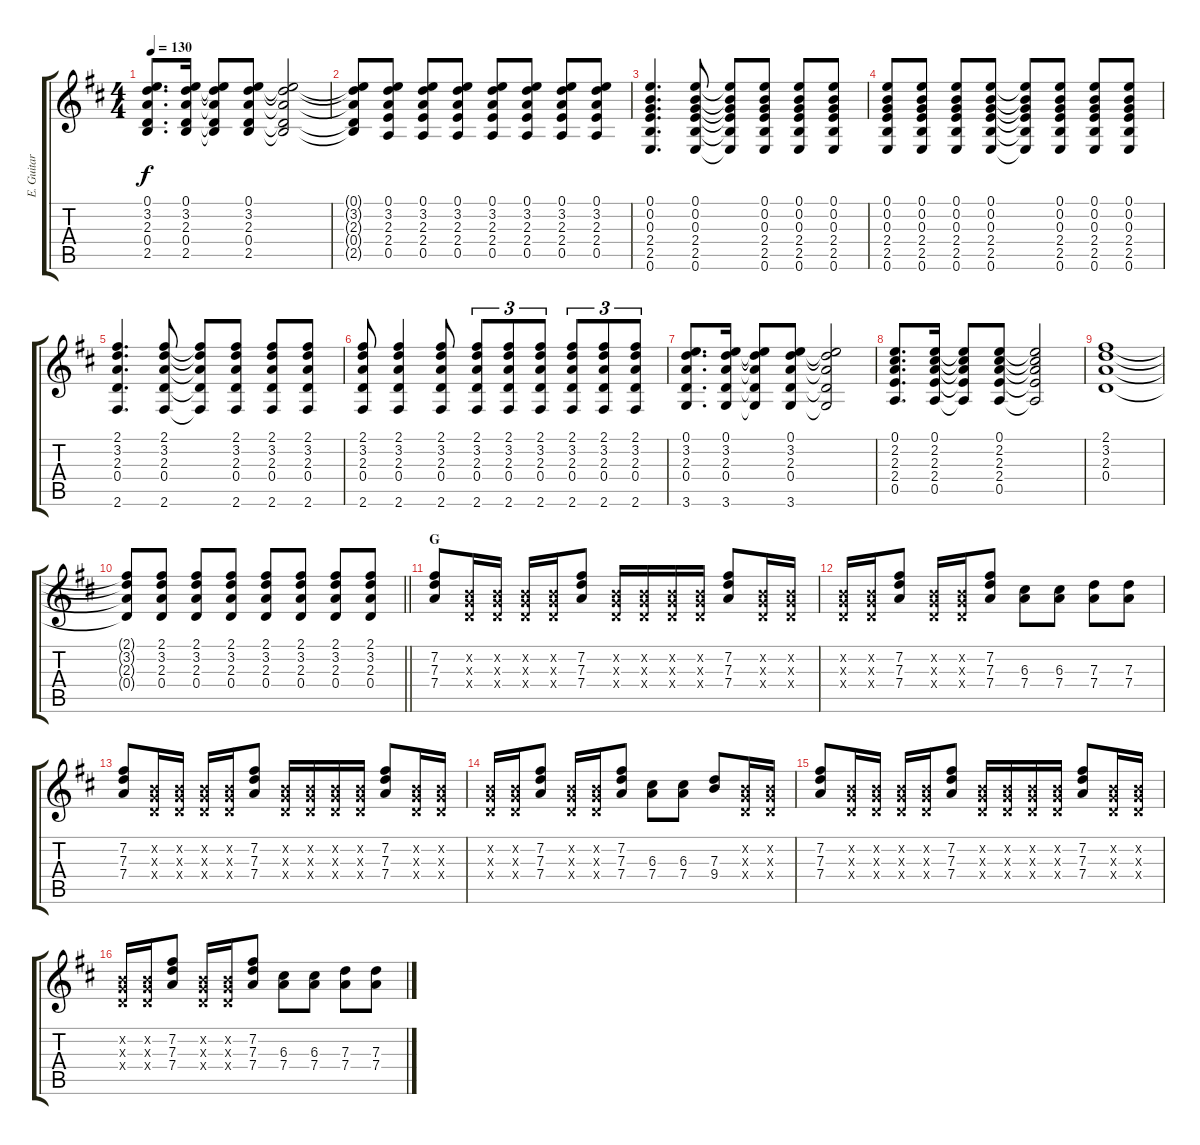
\track ("E. Guitar I" "E. Guitar ") {instrument distortionguitar}
\staff {score tabs}
\tuning (E4 B3 G3 D3 A2 E2) {hide}
\ts (4 4)
\tempo 130
\clef g2
\ks d
(0.1 3.2 2.3 0.4 2.5).8{d dy f} (0.1 3.2 2.3 0.4 2.5).16 (0.1{t} 3.2{t} 2.3{t} 0.4{t} 2.5{t}).8 (0.1 3.2 2.3 0.4 2.5).8 (0.1{t} 3.2{t} 2.3{t} 0.4{t} 2.5{t}).2 |
(0.1{t} 3.2{t} 2.3{t} 0.4{t} 2.5{t}).8 (0.1 3.2 2.3 2.4 0.5).8 (0.1 3.2 2.3 2.4 0.5).8 (0.1 3.2 2.3 2.4 0.5).8 (0.1 3.2 2.3 2.4 0.5).8 (0.1 3.2 2.3 2.4 0.5).8 (0.1 3.2 2.3 2.4 0.5).8 (0.1 3.2 2.3 2.4 0.5).8 |
(0.1 0.2 0.3 2.4 2.5 0.6).4{d} (0.1 0.2 0.3 2.4 2.5 0.6).8 (0.1{t} 0.2{t} 0.3{t} 2.4{t} 2.5{t} 0.6{t}).8 (0.1 0.2 0.3 2.4 2.5 0.6).8 (0.1 0.2 0.3 2.4 2.5 0.6).8 (0.1 0.2 0.3 2.4 2.5 0.6).8 |
(0.1 0.2 0.3 2.4 2.5 0.6).8 (0.1 0.2 0.3 2.4 2.5 0.6).8 (0.1 0.2 0.3 2.4 2.5 0.6).8 (0.1 0.2 0.3 2.4 2.5 0.6).8 (0.1{t} 0.2{t} 0.3{t} 2.4{t} 2.5{t} 0.6{t}).8 (0.1 0.2 0.3 2.4 2.5 0.6).8 (0.1 0.2 0.3 2.4 2.5 0.6).8 (0.1 0.2 0.3 2.4 2.5 0.6).8 |
(2.1 3.2 2.3 0.4 2.6).4{d} (2.1 3.2 2.3 0.4 2.6).8 (2.1{t} 3.2{t} 2.3{t} 0.4{t} 2.6{t}).8 (2.1 3.2 2.3 0.4 2.6).8 (2.1 3.2 2.3 0.4 2.6).8 (2.1 3.2 2.3 0.4 2.6).8 |
(2.1 3.2 2.3 0.4 2.6).8 (2.1 3.2 2.3 0.4 2.6).4 (2.1 3.2 2.3 0.4 2.6).8 (2.1 3.2 2.3 0.4 2.6).8{tu (3 2)} (2.1 3.2 2.3 0.4 2.6).8{tu (3 2)} (2.1 3.2 2.3 0.4 2.6).8{tu (3 2)} (2.1 3.2 2.3 0.4 2.6).8{tu (3 2)} (2.1 3.2 2.3 0.4 2.6).8{tu (3 2)} (2.1 3.2 2.3 0.4 2.6).8{tu (3 2)} |
(0.1 3.2 2.3 0.4 3.6).8{d} (0.1 3.2 2.3 0.4 3.6).16 (0.1{t} 3.2{t} 2.3{t} 0.4{t} 3.6{t}).8 (0.1 3.2 2.3 0.4 3.6).8 (0.1{t} 3.2{t} 2.3{t} 0.4{t} 3.6{t}).2 |
(0.1 2.2 2.3 2.4 0.5).8{d} (0.1 2.2 2.3 2.4 0.5).16 (0.1{t} 2.2{t} 2.3{t} 2.4{t} 0.5{t}).8 (0.1 2.2 2.3 2.4 0.5).8 (0.1{t} 2.2{t} 2.3{t} 2.4{t} 0.5{t}).2 |
(2.1 3.2 2.3 0.4).1 |
\barLineRight lightlight
(2.1{t} 3.2{t} 2.3{t} 0.4{t}).8 (2.1 3.2 2.3 0.4).8 (2.1 3.2 2.3 0.4).8 (2.1 3.2 2.3 0.4).8 (2.1 3.2 2.3 0.4).8 (2.1 3.2 2.3 0.4).8 (2.1 3.2 2.3 0.4).8 (2.1 3.2 2.3 0.4).8 |
\section ("" "G")
(7.2 7.3 7.4).8 (0.2{x} 0.3{x} 0.4{x}).16 (0.2{x} 0.3{x} 0.4{x}).16 (0.2{x} 0.3{x} 0.4{x}).16 (0.2{x} 0.3{x} 0.4{x}).16 (7.2 7.3 7.4).8 (0.2{x} 0.3{x} 0.4{x}).16 (0.2{x} 0.3{x} 0.4{x}).16 (0.2{x} 0.3{x} 0.4{x}).16 (0.2{x} 0.3{x} 0.4{x}).16 (7.2 7.3 7.4).8 (0.2{x} 0.3{x} 0.4{x}).16 (0.2{x} 0.3{x} 0.4{x}).16 |
(0.2{x} 0.3{x} 0.4{x}).16 (0.2{x} 0.3{x} 0.4{x}).16 (7.2 7.3 7.4).8 (0.2{x} 0.3{x} 0.4{x}).16 (0.2{x} 0.3{x} 0.4{x}).16 (7.2 7.3 7.4).8 (6.3 7.4).8 (6.3 7.4).8 (7.3 7.4).8 (7.3 7.4).8 |
(7.2 7.3 7.4).8 (0.2{x} 0.3{x} 0.4{x}).16 (0.2{x} 0.3{x} 0.4{x}).16 (0.2{x} 0.3{x} 0.4{x}).16 (0.2{x} 0.3{x} 0.4{x}).16 (7.2 7.3 7.4).8 (0.2{x} 0.3{x} 0.4{x}).16 (0.2{x} 0.3{x} 0.4{x}).16 (0.2{x} 0.3{x} 0.4{x}).16 (0.2{x} 0.3{x} 0.4{x}).16 (7.2 7.3 7.4).8 (0.2{x} 0.3{x} 0.4{x}).16 (0.2{x} 0.3{x} 0.4{x}).16 |
(0.2{x} 0.3{x} 0.4{x}).16 (0.2{x} 0.3{x} 0.4{x}).16 (7.2 7.3 7.4).8 (0.2{x} 0.3{x} 0.4{x}).16 (0.2{x} 0.3{x} 0.4{x}).16 (7.2 7.3 7.4).8 (6.3 7.4).8 (6.3 7.4).8 (7.3 9.4).8 (0.2{x} 0.3{x} 0.4{x}).16 (0.2{x} 0.3{x} 0.4{x}).16 |
(7.2 7.3 7.4).8 (0.2{x} 0.3{x} 0.4{x}).16 (0.2{x} 0.3{x} 0.4{x}).16 (0.2{x} 0.3{x} 0.4{x}).16 (0.2{x} 0.3{x} 0.4{x}).16 (7.2 7.3 7.4).8 (0.2{x} 0.3{x} 0.4{x}).16 (0.2{x} 0.3{x} 0.4{x}).16 (0.2{x} 0.3{x} 0.4{x}).16 (0.2{x} 0.3{x} 0.4{x}).16 (7.2 7.3 7.4).8 (0.2{x} 0.3{x} 0.4{x}).16 (0.2{x} 0.3{x} 0.4{x}).16 |
(0.2{x} 0.3{x} 0.4{x}).16 (0.2{x} 0.3{x} 0.4{x}).16 (7.2 7.3 7.4).8 (0.2{x} 0.3{x} 0.4{x}).16 (0.2{x} 0.3{x} 0.4{x}).16 (7.2 7.3 7.4).8 (6.3 7.4).8 (6.3 7.4).8 (7.3 7.4).8 (7.3 7.4).8
